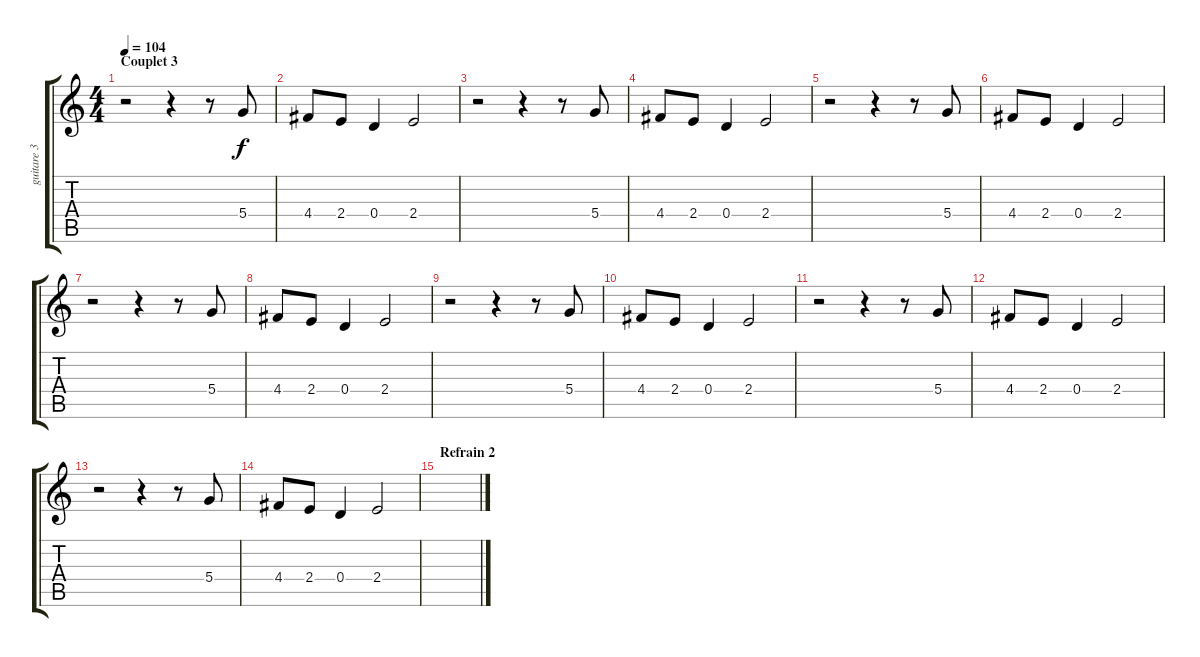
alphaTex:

\track ("guitare 3" "guitare 3") {instrument electricguitarclean}
\staff {score tabs}
\tuning (E4 B3 G3 D3 A2 E2) {hide}
\ts (4 4)
\section ("" "Couplet 3")
\tempo 104
\clef g2
\ks c
r.2{dy f} r.4 r.8 5.4.8 |
4.4.8 2.4.8 0.4.4 2.4.2 |
r.2 r.4 r.8 5.4.8 |
4.4.8 2.4.8 0.4.4 2.4.2 |
r.2 r.4 r.8 5.4.8 |
4.4.8 2.4.8 0.4.4 2.4.2 |
r.2 r.4 r.8 5.4.8 |
4.4.8 2.4.8 0.4.4 2.4.2 |
r.2 r.4 r.8 5.4.8 |
4.4.8 2.4.8 0.4.4 2.4.2 |
r.2 r.4 r.8 5.4.8 |
4.4.8 2.4.8 0.4.4 2.4.2 |
r.2 r.4 r.8 5.4.8 |
4.4.8 2.4.8 0.4.4 2.4.2 |
\section ("" "Refrain 2")
